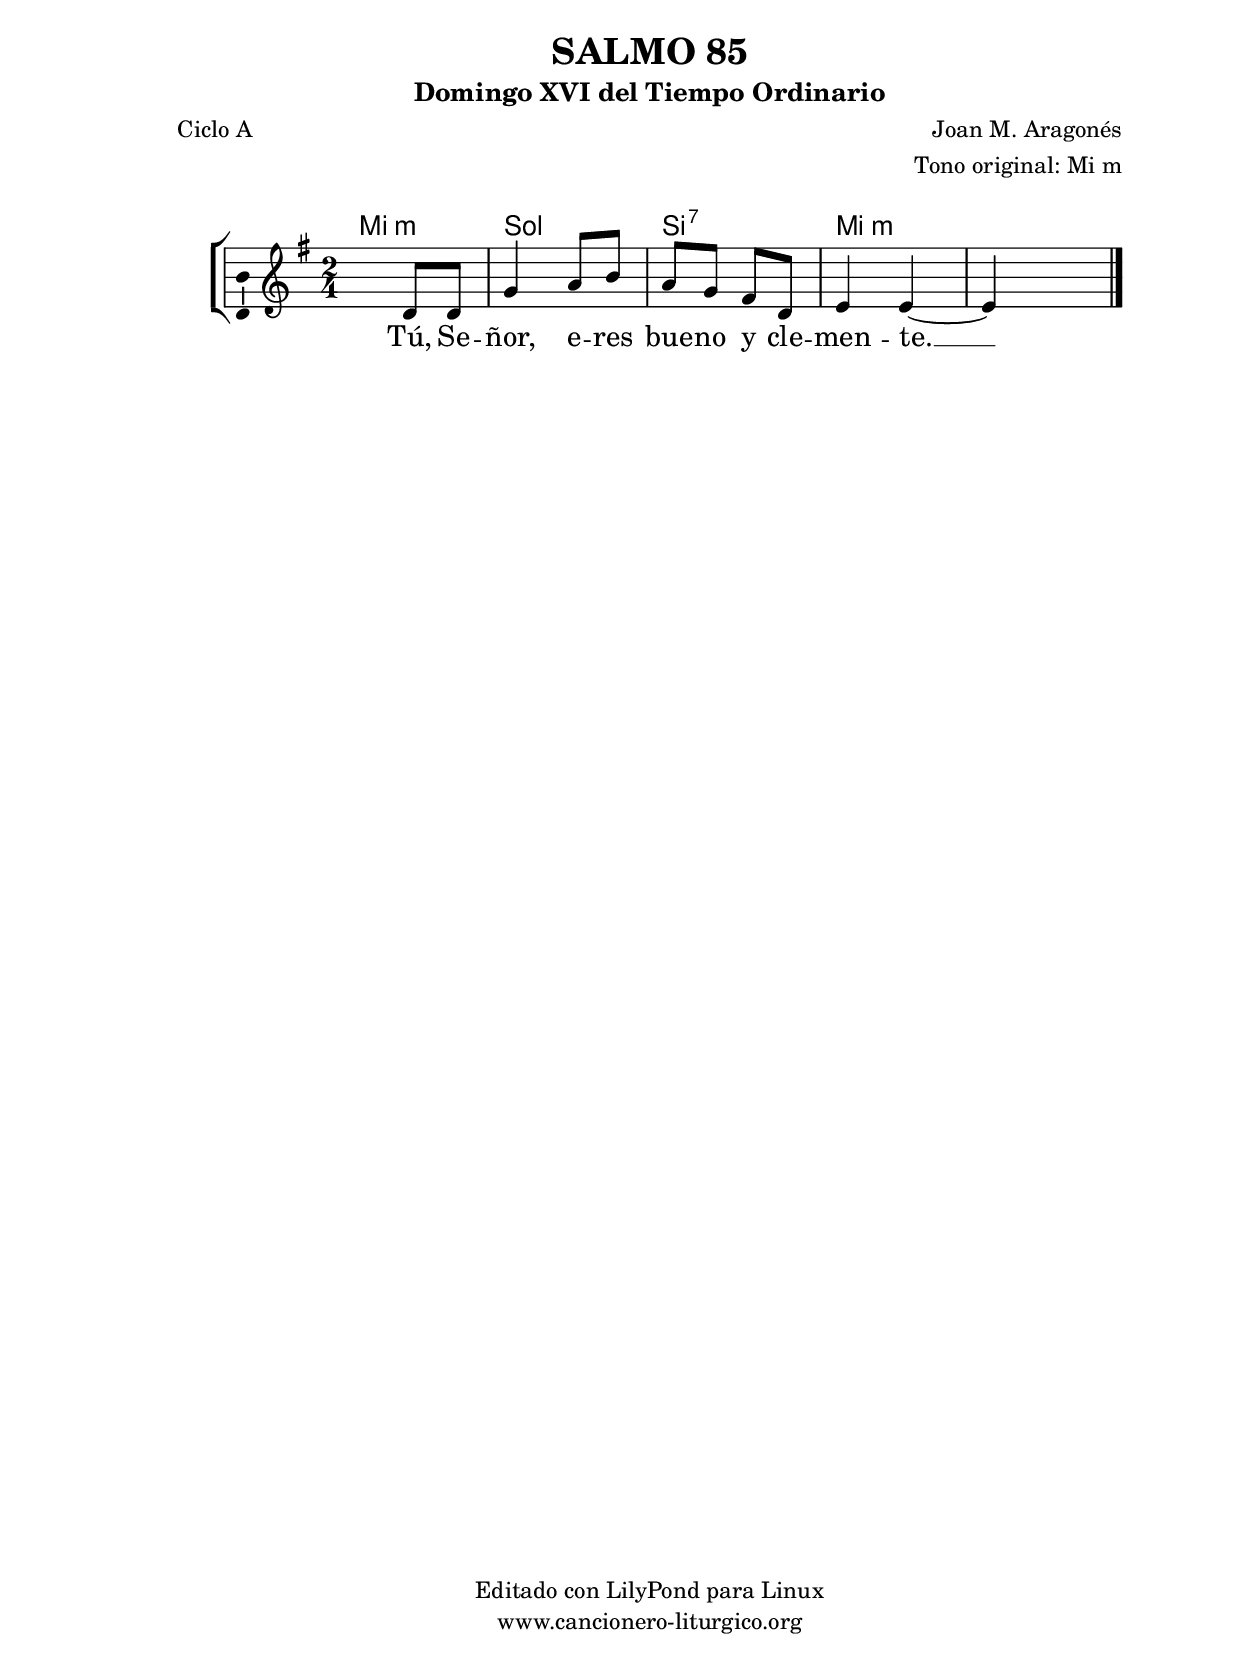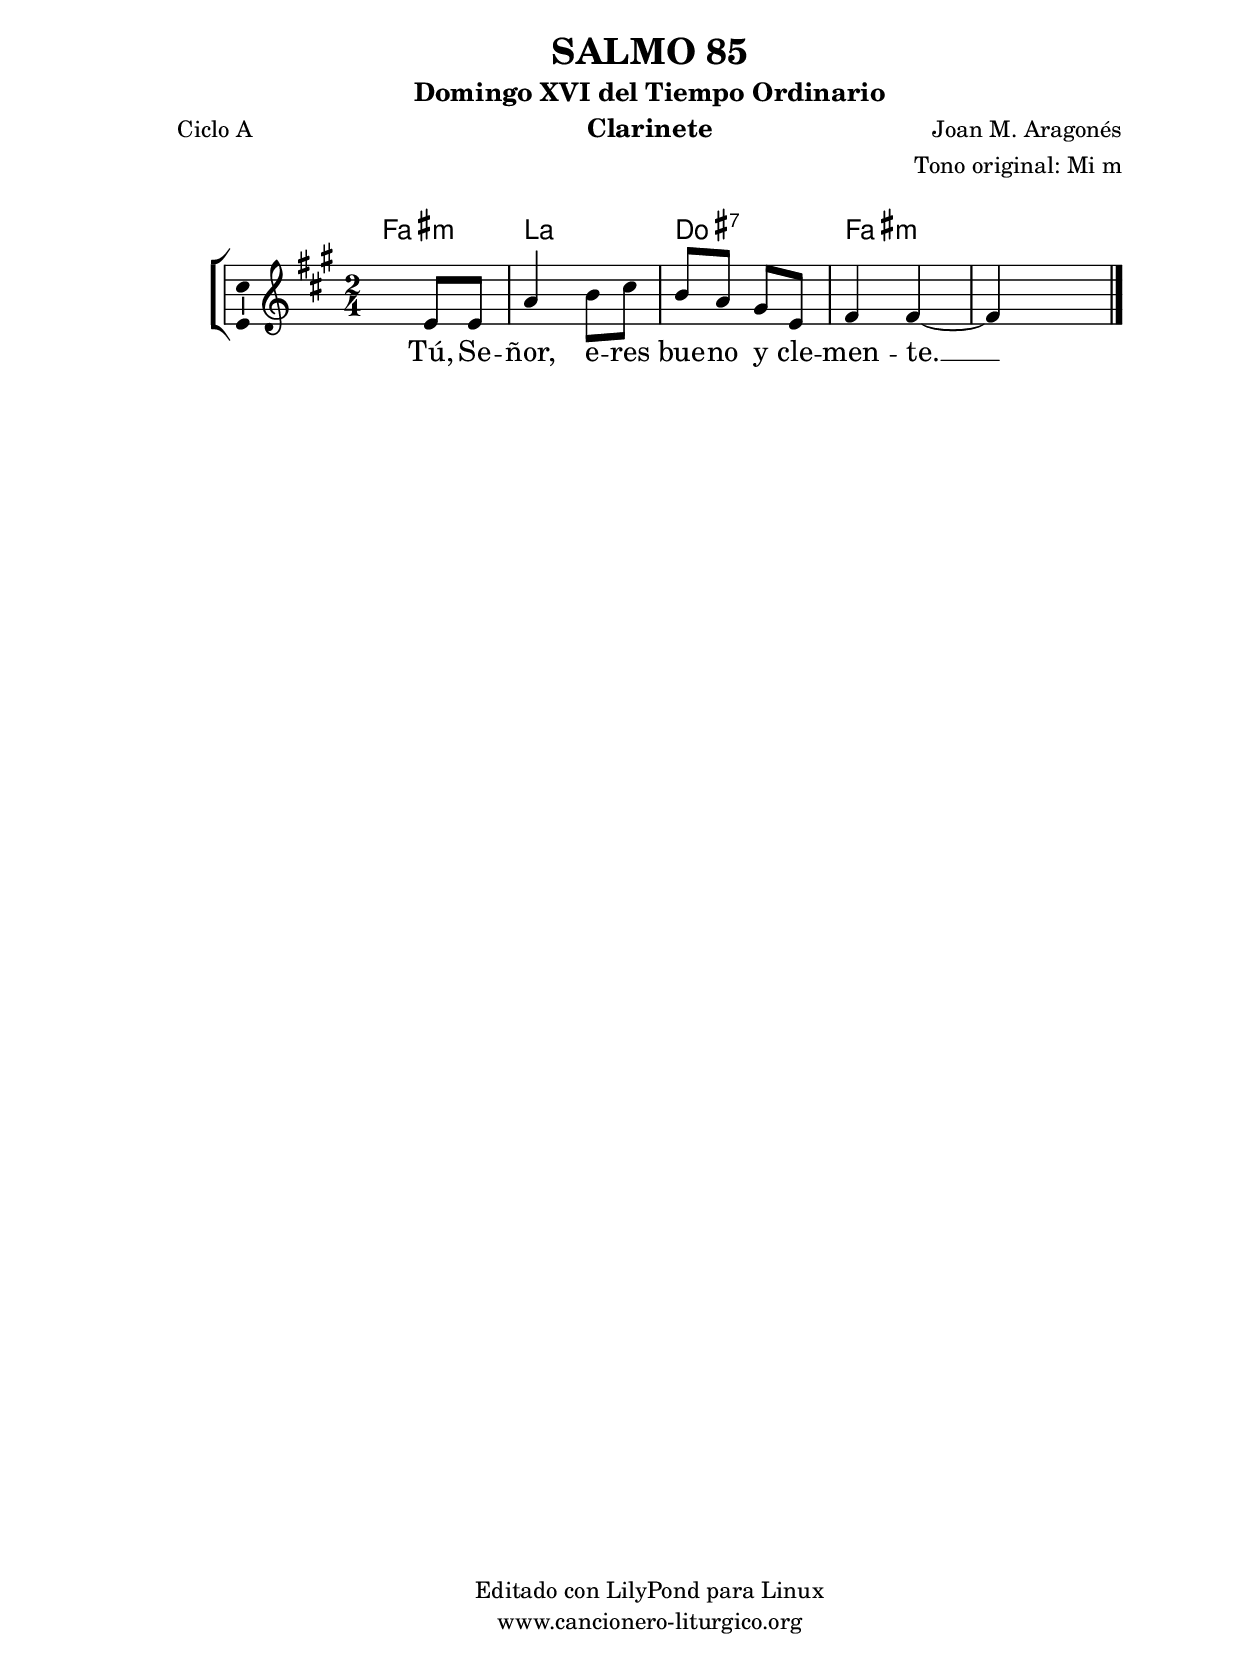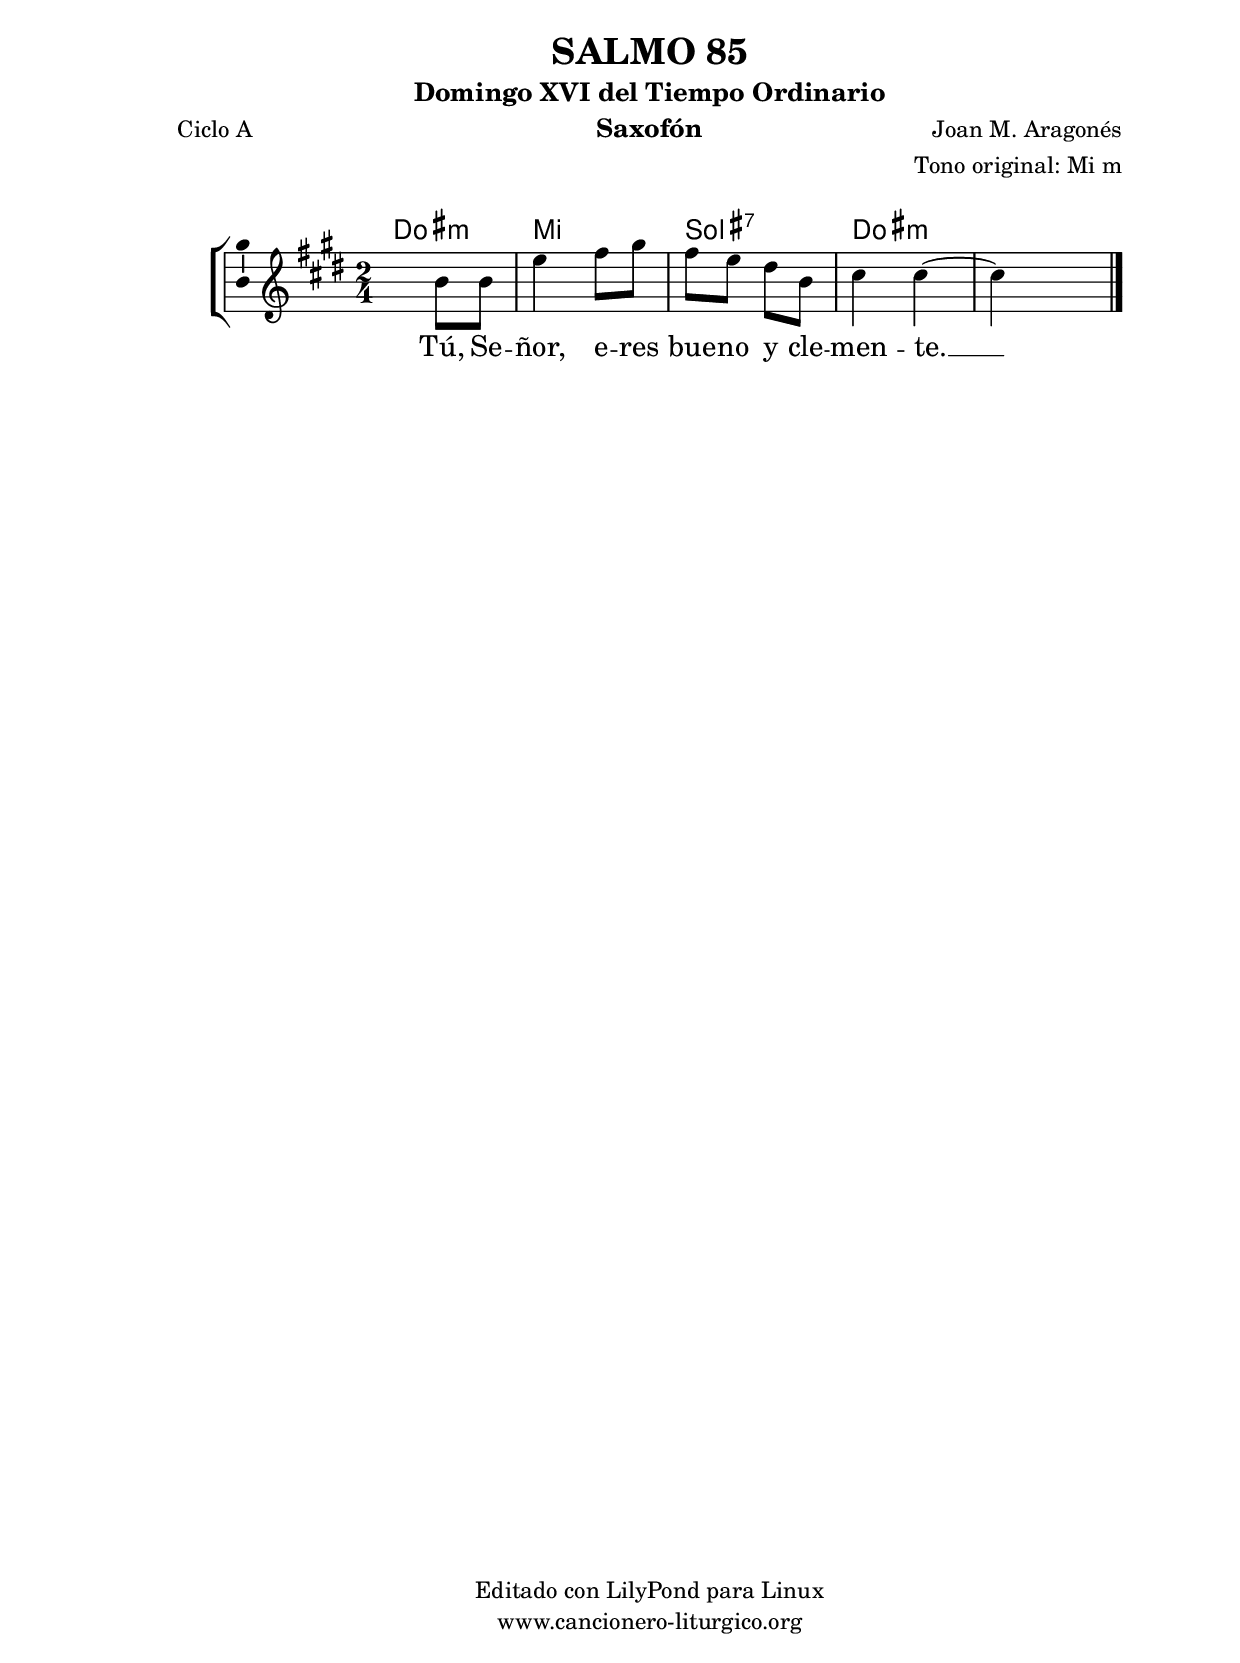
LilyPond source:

%
%para convertir .midi en .wav:
%timidity filename.midi -Ow -o finename.wav
%
%
%Para convertir de .wav a .mp3:
%lame -h -m j filename.wav
%
%
%para escuchar el midi:
%timidity nombrefichero.midi
%


%versión de lilypond para la que se ha escrito esta partitura:
\version "2.16.0"

	%Tamaño papel
	#(set-default-paper-size "a4")
	%Tamaño partitura
	#(set-global-staff-size 20)
	%No responde al pulsar sobre una nota
	#(ly:set-option 'point-and-click #f)

%parámetros del encabezamiento:
\header {
	title = "SALMO 85"
	subtitle = "Domingo XVI del Tiempo Ordinario"
	composer = "Joan M. Aragonés"
	poet = "Ciclo A"
	meter = ""
	arranger = "Tono original: Mi m"
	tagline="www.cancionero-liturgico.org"
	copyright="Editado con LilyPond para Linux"
	}

%parámetros asociados al papel:
\paper  {
	oddHeaderMarkup = \markup {\fill-line { \on-the-fly #not-first-page \fromproperty #'header:title \on-the-fly #not-first-page \fromproperty #'header:composer }}
	evenHeaderMarkup = \markup {\fill-line { \fromproperty #'header:composer \fromproperty #'header:title }}
	#(set-paper-size "a4")
	print-page-number = ##f
	first-page-number = 1
	print-first-page-number = ##f
%	head-separation = 3.0 \cm
	top-margin = 2.0 \cm
	bottom-margin = 0.5\cm
%%%	bottom-margin = -1.0\cm
	left-margin = 3.0 \cm
	line-width = 16.0 \cm 
	indent = 8\mm
	interscoreline = 2.\mm
	between-system-space = 15\mm
%	para que las partituras no llenen la hoja:
	ragged-bottom = ##t
%	idem para la última hoja:
	ragged-last-bottom = ##f
%	para que las partituras llenen el ancho del papel:
	ragged-last = ##f
	after-title-space = 2.5 \cm
%page-count=1
%system-count=8

	%Flexible Vertical Spacing
%	markup-markup-spacing =
%	#'((basic-distance . 15) (minimum-distance . 15) (padding . 3))
	markup-system-spacing =
	#'((basic-distance . 15) (minimum-distance . 15) (padding . 3))
	system-system-spacing =
	#'((basic-distance . 15) (minimum-distance . 15) (padding . 3))
	score-system-spacing =
	#'((basic-distance . 15) (minimum-distance . 15) (padding . 5))
%	top-system-spacing = % header
%	#'((basic-distance . 8) (minimum-distance . 0) (padding . 3))
%	top-markup-spacing =
%	#'((basic-distance . 20) (minimum-distance . 20) (padding . 3))
	last-bottom-spacing = % footer
	#'((basic-distance . 5) (minimum-distance . 5) (padding . 3))
%	score-markup-spacing =
%	#'((basic-distance . 16) (minimum-distance . 13) (padding . 3))

	}


%parámetros que afectan a toda la partitura:
global =  {
	%clave de sol (G):
	\clef G
	%armadura:
%%%	\transpose bes c
	\key e \minor
	\tempo 4=100
	\set Score.tempoHideNote = ##t
	}


acordes = {
	\italianChords
	\chordmode {
%%%	\transpose bes c
{

e2:m g2 b:7 e:m s

	}
	}
}

melodia = 
%%%	\transpose bes c
{
	\relative c'{
	\time 2/4

s4 d8 d
g4 a8 b
a8 g fis d
e4 e~
e4 s4

\bar "|."
}
}

texto = \lyricmode {
Tú, Se -- ñor, e -- res bue -- no y cle -- men -- te. __
	}


acordesStaff = \context ChordNames = acordesStaff <<
	\set chordChanges = ##t
	\acordes
	>>


vozStaff = \context Voice = vozStaff
\with {\consists "Ambitus_engraver"}
<<
%	\set Staff.instrumentName = ""
%	\set Staff.shortInstrumentName = ""
%	\set Staff.midiInstrument = #"clarinet"
%	\set Staff.midiInstrument = #"cello"
%	\set Staff.midiInstrument = #"flute"
	\set Staff.midiInstrument = #"electric guitar (jazz)"
%	\set Staff.midiInstrument = #"english horn"
%	\set Staff.midiInstrument = #"violin"
%	\set Staff.midiInstrument = #"glockenspiel"
	\set Staff.midiMinimumVolume = #0.7
	\set Staff.midiMaximumVolume = #0.9
	\global
	\melodia
	>>


textoStaff = \context Lyrics = textoStaff <<
	\lyricsto vozStaff \texto
	>>

\book {
	\score {
		\context ChoirStaff {
			\override StaffGroup.SystemStartBracket #'collapse-height = #1
			\override Score.SystemStartBar #'collapse-height = #1
			<<
			\acordesStaff
			\vozStaff
			\textoStaff
			>>
			}
		\layout {
	    		\context {
				\Lyrics
				\override LyricText #'font-size = #2
				}
	   		 \context {
				\Score
				%fontSize = #3
				\override StaffSymbol #'staff-space = #(magstep +3)
				%\override Beam #'thickness = #0.55
				%\override SpacingSpanner #'spacing-increment = #1.0
				%\override Slur #'height-limit = #1.5
				}
			}
		}
	\score {
		\unfoldRepeats
		\context ChoirStaff {
			<<
			\acordesStaff
			\vozStaff
			>>
			}
		\midi {
	  		\context {
	  			\Score
				tempoWholesPerMinute = #(ly:make-moment 70 4)
				}
			}
		}
	}

%Partitura para clarinete
#(define output-suffix "C")
\book {
	\header{
		instrument = "Clarinete"
		}
	\score {
		\context ChoirStaff {
			\override StaffGroup.SystemStartBracket #'collapse-height = #1
			\override Score.SystemStartBar #'collapse-height = #1
\transpose c d
			<<
			\acordesStaff
			\vozStaff
			\textoStaff
			>>
			}
		\layout {
	    		\context {
				\Lyrics
				\override LyricText #'font-size = #2
				}
	   		 \context {
				\Score
				%fontSize = #3
				\override StaffSymbol #'staff-space = #(magstep +3)
				%\override Beam #'thickness = #0.55
				%\override SpacingSpanner #'spacing-increment = #1.0
				%\override Slur #'height-limit = #1.5
				}
			}
		}
	}

%Partitura para saxofón
#(define output-suffix "S")
\book {
	\header{
		instrument = "Saxofón"
		}
	\score {
		\context ChoirStaff {
			\override StaffGroup.SystemStartBracket #'collapse-height = #1
			\override Score.SystemStartBar #'collapse-height = #1
\transpose c a
			<<
			\acordesStaff
			\vozStaff
			\textoStaff
			>>
			}
		\layout {
	    		\context {
				\Lyrics
				\override LyricText #'font-size = #2
				}
	   		 \context {
				\Score
				%fontSize = #3
				\override StaffSymbol #'staff-space = #(magstep +3)
				%\override Beam #'thickness = #0.55
				%\override SpacingSpanner #'spacing-increment = #1.0
				%\override Slur #'height-limit = #1.5
				}
			}
		}
	}

